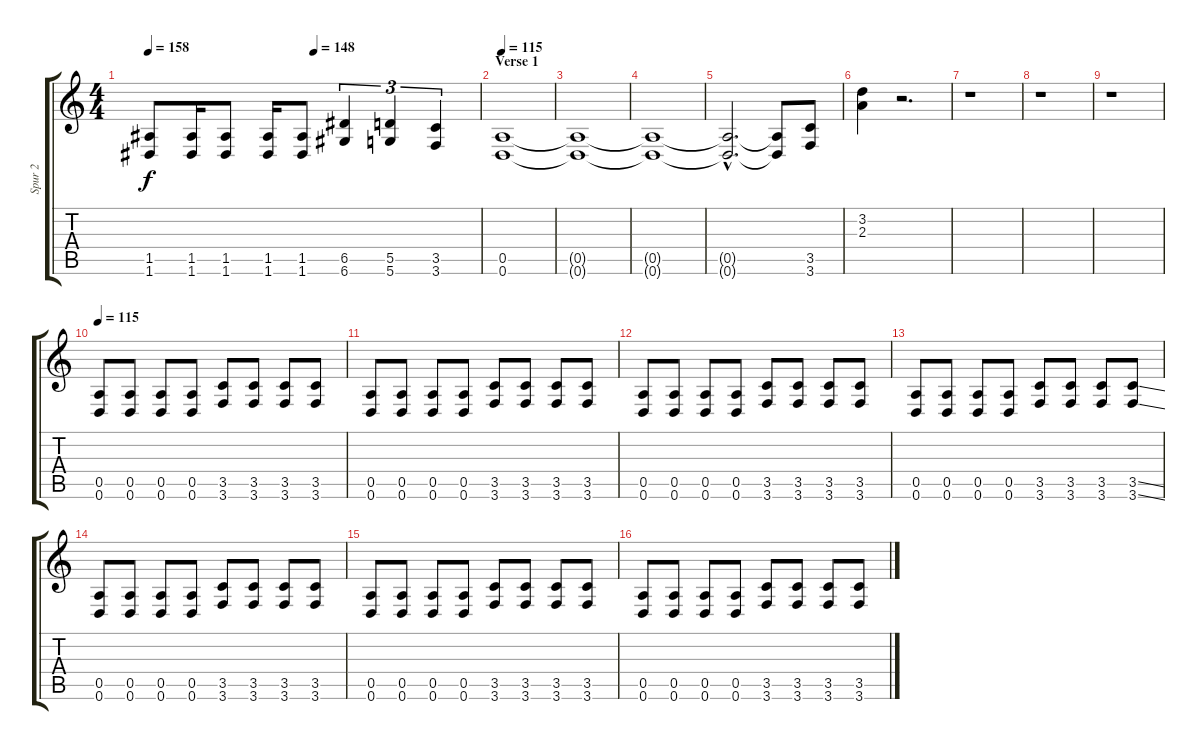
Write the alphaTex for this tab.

\track ("Spur 2" "Spur 2") {instrument overdrivenguitar}
\staff {score tabs}
\tuning (E4 B3 G3 D3 A2 D2) {hide}
\ts (4 4)
\tempo 158
\tempo (148 0.5)
\clef g2
\ks c
(1.5 1.6).8{dy f} (1.5 1.6).16 (1.5 1.6).8 (1.5 1.6).16 (1.5 1.6).8 (6.5 6.6).4{tu (3 2)} (5.5 5.6).4{tu (3 2)} (3.5 3.6).4{tu (3 2)} |
\section ("" "Verse 1")
\tempo 115
(0.5 0.6).1 |
(0.5{t} 0.6{t}).1 |
(0.5{t} 0.6{t}).1 |
(0.5{hac t} 0.6{hac t}).2{d} (0.5{t} 0.6{t}).8 (3.5 3.6).8 |
(3.2 2.3).4 r.2{d} |
r.1 |
r.1 |
r.1 |
\tempo 115
(0.5 0.6).8 (0.5 0.6).8 (0.5 0.6).8 (0.5 0.6).8 (3.5 3.6).8 (3.5 3.6).8 (3.5 3.6).8 (3.5 3.6).8 |
(0.5 0.6).8 (0.5 0.6).8 (0.5 0.6).8 (0.5 0.6).8 (3.5 3.6).8 (3.5 3.6).8 (3.5 3.6).8 (3.5 3.6).8 |
(0.5 0.6).8 (0.5 0.6).8 (0.5 0.6).8 (0.5 0.6).8 (3.5 3.6).8 (3.5 3.6).8 (3.5 3.6).8 (3.5 3.6).8 |
(0.5 0.6).8 (0.5 0.6).8 (0.5 0.6).8 (0.5 0.6).8 (3.5 3.6).8 (3.5 3.6).8 (3.5 3.6).8 (3.5{ss} 3.6{ss}).8 |
(0.5 0.6).8 (0.5 0.6).8 (0.5 0.6).8 (0.5 0.6).8 (3.5 3.6).8 (3.5 3.6).8 (3.5 3.6).8 (3.5 3.6).8 |
(0.5 0.6).8 (0.5 0.6).8 (0.5 0.6).8 (0.5 0.6).8 (3.5 3.6).8 (3.5 3.6).8 (3.5 3.6).8 (3.5 3.6).8 |
(0.5 0.6).8 (0.5 0.6).8 (0.5 0.6).8 (0.5 0.6).8 (3.5 3.6).8 (3.5 3.6).8 (3.5 3.6).8 (3.5 3.6).8
